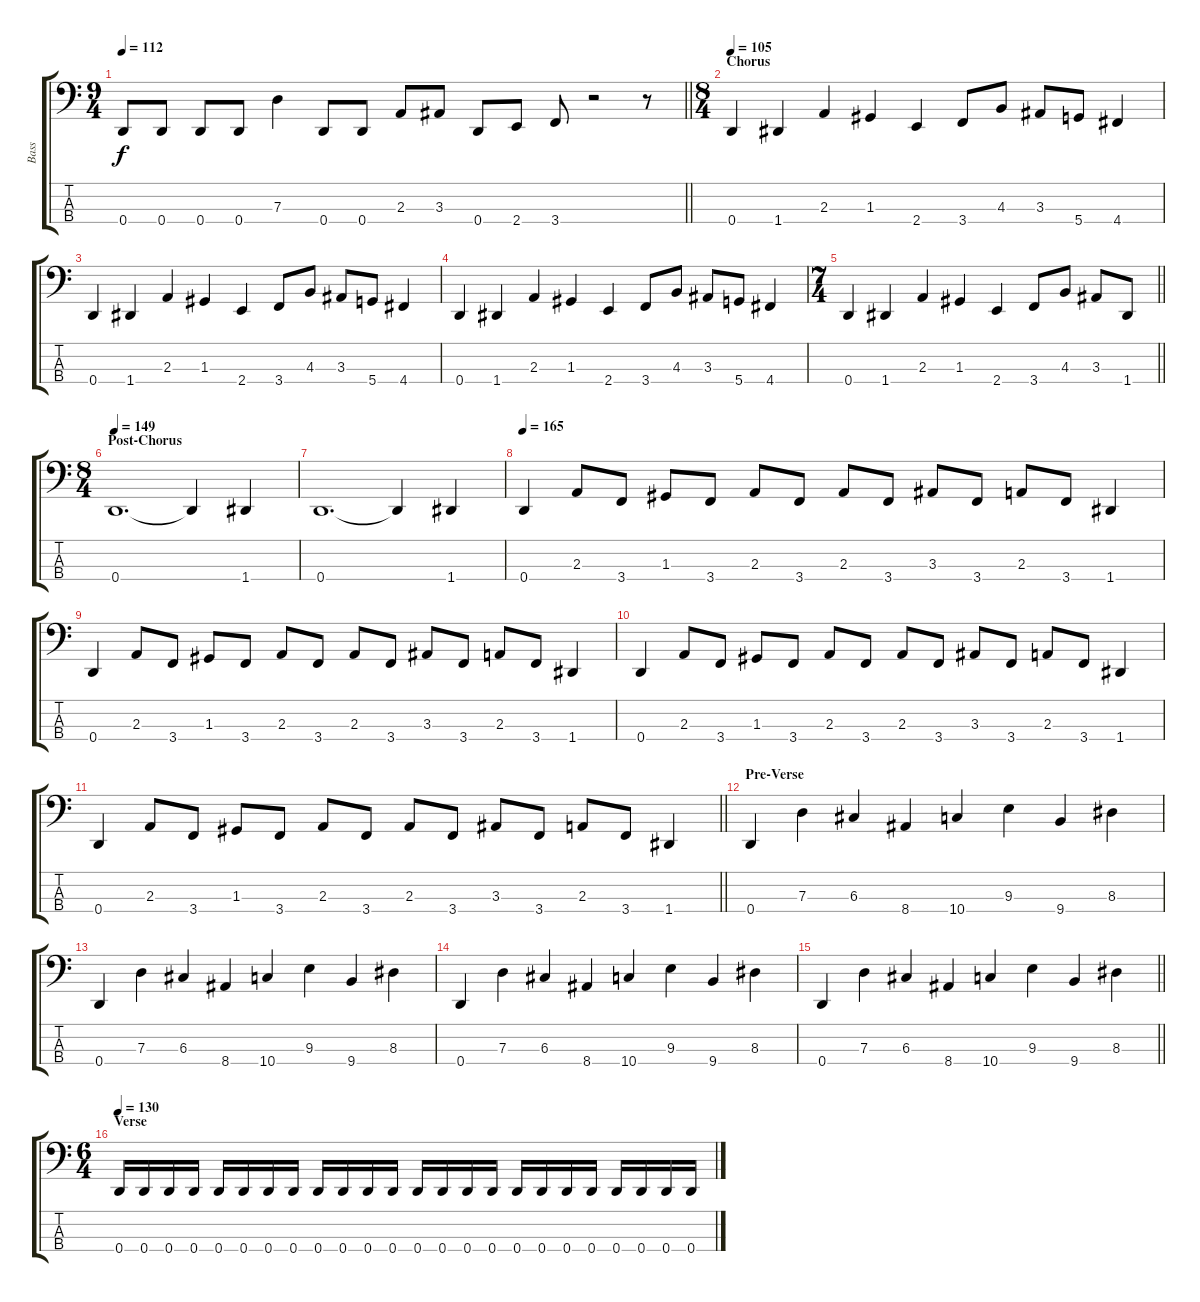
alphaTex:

\track ("Bass" "Bass") {instrument electricbassfinger}
\staff {score tabs}
\tuning (F2 C2 G1 D1) {hide}
\ts (9 4)
\tempo 112
\clef f4
\barLineRight lightlight
\ks c
0.4.8{dy f} 0.4.8 0.4.8 0.4.8 7.3.4 0.4.8 0.4.8 2.3.8 3.3.8 0.4.8 2.4.8 3.4.8 r.2 r.8 |
\ts (8 4)
\section ("" "Chorus")
\tempo 105
0.4.4 1.4.4 2.3.4 1.3.4 2.4.4 3.4.8 4.3.8 3.3.8 5.4.8 4.4.4 |
0.4.4 1.4.4 2.3.4 1.3.4 2.4.4 3.4.8 4.3.8 3.3.8 5.4.8 4.4.4 |
0.4.4 1.4.4 2.3.4 1.3.4 2.4.4 3.4.8 4.3.8 3.3.8 5.4.8 4.4.4 |
\ts (7 4)
\barLineRight lightlight
0.4.4 1.4.4 2.3.4 1.3.4 2.4.4 3.4.8 4.3.8 3.3.8 1.4.8 |
\ts (8 4)
\section ("" "Post-Chorus")
\tempo 149
0.4.1{d} 0.4{t}.4 1.4.4 |
0.4.1{d} 0.4{t}.4 1.4.4 |
\tempo 165
0.4.4 2.3.8 3.4.8 1.3.8 3.4.8 2.3.8 3.4.8 2.3.8 3.4.8 3.3.8 3.4.8 2.3.8 3.4.8 1.4.4 |
0.4.4 2.3.8 3.4.8 1.3.8 3.4.8 2.3.8 3.4.8 2.3.8 3.4.8 3.3.8 3.4.8 2.3.8 3.4.8 1.4.4 |
0.4.4 2.3.8 3.4.8 1.3.8 3.4.8 2.3.8 3.4.8 2.3.8 3.4.8 3.3.8 3.4.8 2.3.8 3.4.8 1.4.4 |
\barLineRight lightlight
0.4.4 2.3.8 3.4.8 1.3.8 3.4.8 2.3.8 3.4.8 2.3.8 3.4.8 3.3.8 3.4.8 2.3.8 3.4.8 1.4.4 |
\section ("" "Pre-Verse")
0.4.4 7.3.4 6.3.4 8.4.4 10.4.4 9.3.4 9.4.4 8.3.4 |
0.4.4 7.3.4 6.3.4 8.4.4 10.4.4 9.3.4 9.4.4 8.3.4 |
0.4.4 7.3.4 6.3.4 8.4.4 10.4.4 9.3.4 9.4.4 8.3.4 |
\barLineRight lightlight
0.4.4 7.3.4 6.3.4 8.4.4 10.4.4 9.3.4 9.4.4 8.3.4 |
\ts (6 4)
\section ("" "Verse")
\tempo 130
0.4.16 0.4.16 0.4.16 0.4.16 0.4.16 0.4.16 0.4.16 0.4.16 0.4.16 0.4.16 0.4.16 0.4.16 0.4.16 0.4.16 0.4.16 0.4.16 0.4.16 0.4.16 0.4.16 0.4.16 0.4.16 0.4.16 0.4.16 0.4.16
